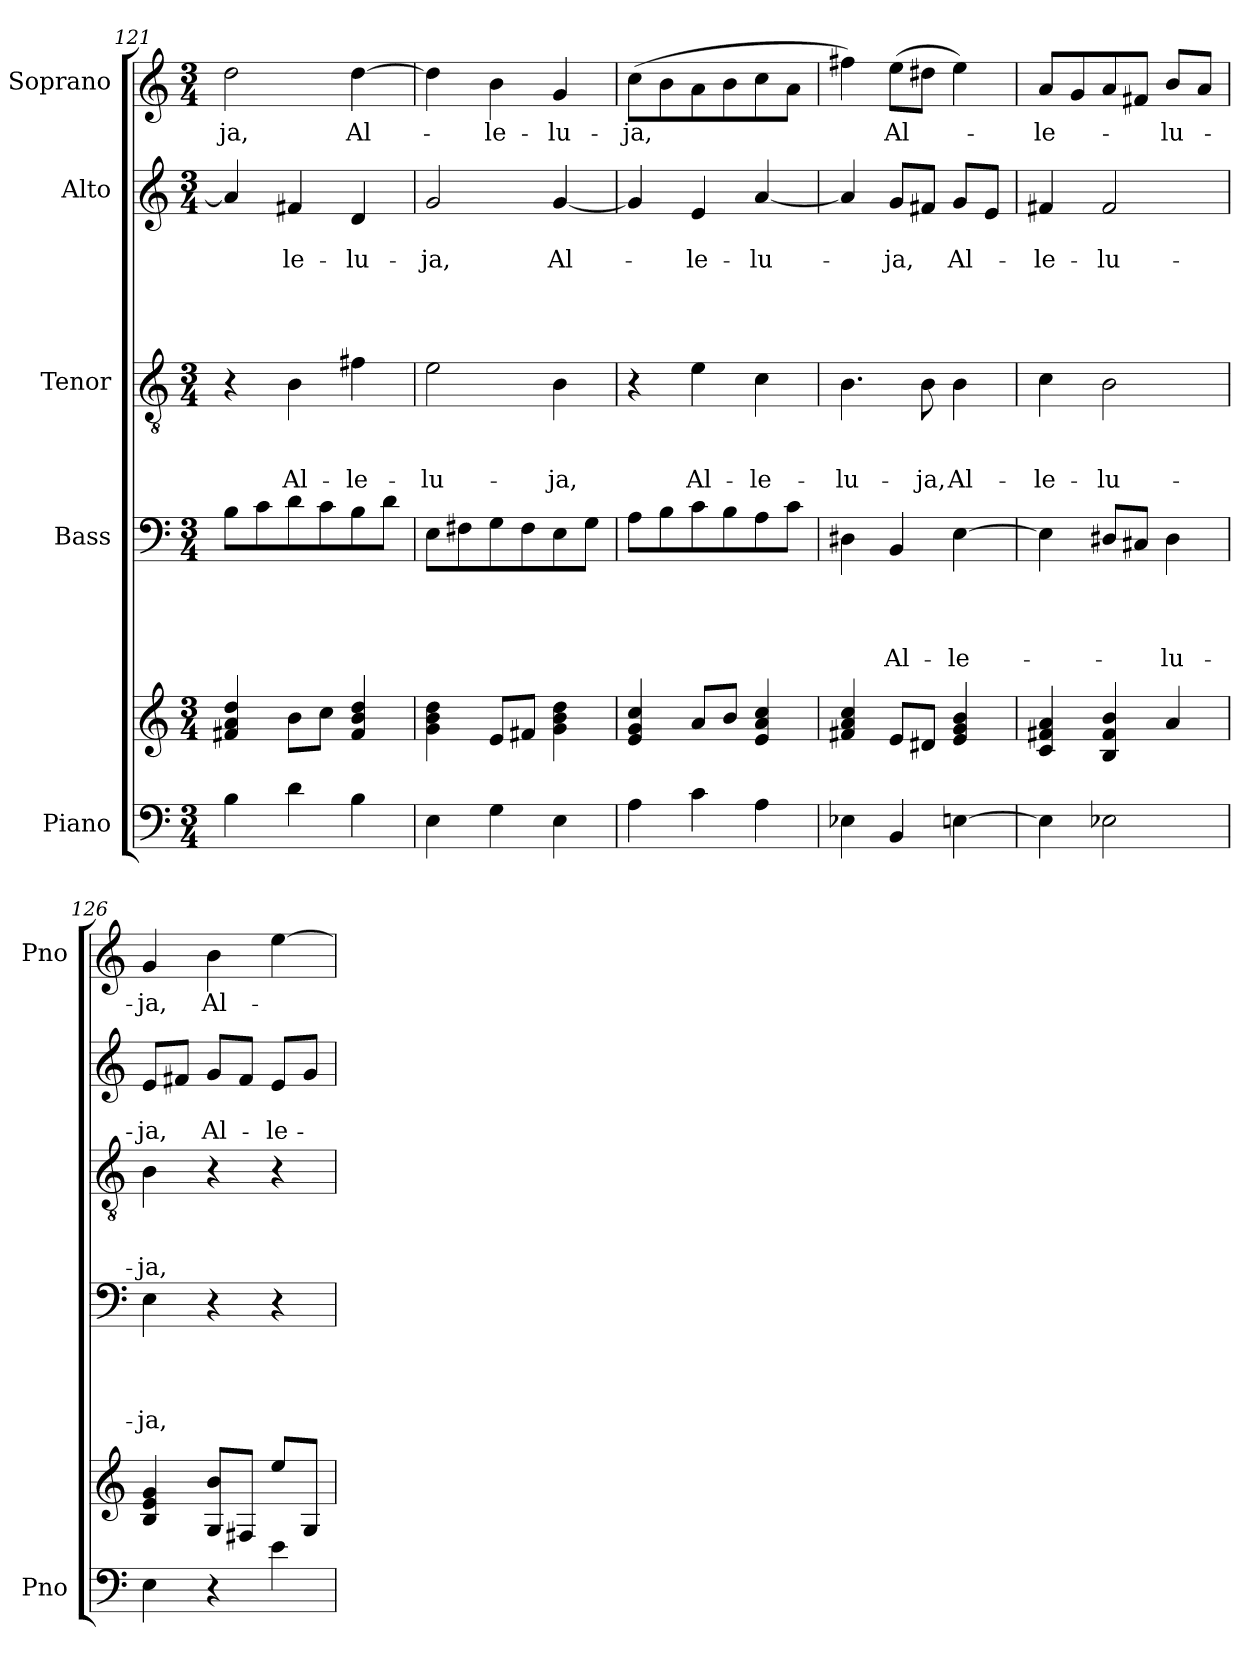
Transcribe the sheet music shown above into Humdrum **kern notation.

**kern	**kern	**kern	**text	**text	**text	**text	**kern	**text	**text	**text	**kern	**text	**text	**text	**text	**text	**kern	**text
*part5	*part5	*part4	*part4	*part4	*part4	*part4	*part3	*part3	*part3	*part3	*part2	*part2	*part2	*part2	*part2	*part2	*part1	*part1
*staff6	*staff5	*staff4	*staff4	*staff4	*staff4	*staff4	*staff3	*staff3	*staff3	*staff3	*staff2	*staff2	*staff2	*staff2	*staff2	*staff2	*staff1	*staff1
*I"Piano	*	*I"Bass	*	*	*	*	*I"Tenor	*	*	*	*I"Alto	*	*	*	*	*	*I"Soprano	*
*I'Pno	*	*	*	*	*	*	*	*	*	*	*	*	*	*	*	*	*I'Pno	*
*clefF4	*clefG2	*clefF4	*	*	*	*	*clefGv2	*	*	*	*clefG2	*	*	*	*	*	*clefG2	*
*k[]	*k[]	*k[]	*	*	*	*	*k[]	*	*	*	*k[]	*	*	*	*	*	*k[]	*
*C:	*C:	*C:	*	*	*	*	*C:	*	*	*	*C:	*	*	*	*	*	*C:	*
*M3/4	*M3/4	*M3/4	*	*	*	*	*M3/4	*	*	*	*M3/4	*	*	*	*	*	*M3/4	*
=121	=121	=121	=121	=121	=121	=121	=121	=121	=121	=121	=121	=121	=121	=121	=121	=121	=121	=121
4B\	4f#/ 4a/ 4dd/	8B\L	.	.	.	.	4r	.	.	.	4a/]	.	.	.	.	.	2dd\	-ja,
.	.	8c\	.	.	.	.	.	.	.	.	.	.	.	.	.	.	.	.
4d\	8b\L	8d\	.	.	.	.	4B\	.	.	Al-	4f#X/	.	-le-	.	.	.	.	.
.	8cc\J	8c\	.	.	.	.	.	.	.	.	.	.	.	.	.	.	.	.
4B\	4f#/ 4b/ 4dd/	8B\	.	.	.	.	4f#X\	.	.	-le-	4d/	.	-lu-	.	.	.	[4dd\	Al-
.	.	8d\J	.	.	.	.	.	.	.	.	.	.	.	.	.	.	.	.
=122	=122	=122	=122	=122	=122	=122	=122	=122	=122	=122	=122	=122	=122	=122	=122	=122	=122	=122
4E\	4g\ 4b\ 4dd\	8E\L	.	.	.	.	2e\	.	.	-lu-	2g/	.	-ja,	.	.	.	4dd\]	.
.	.	8F#X\	.	.	.	.	.	.	.	.	.	.	.	.	.	.	.	.
4G\	8e/L	8G\	.	.	.	.	.	.	.	.	.	.	.	.	.	.	4b\	-le-
.	8f#/J	8F#\	.	.	.	.	.	.	.	.	.	.	.	.	.	.	.	.
4E\	4g\ 4b\ 4dd\	8E\	.	.	.	.	4B\	.	.	-ja,	[4g/	.	Al-	.	.	.	4g/	-lu-
.	.	8G\J	.	.	.	.	.	.	.	.	.	.	.	.	.	.	.	.
!!LO:LB:g=z
=123	=123	=123	=123	=123	=123	=123	=123	=123	=123	=123	=123	=123	=123	=123	=123	=123	=123	=123
4A\	4e/ 4g/ 4cc/	8A\L	.	.	.	.	4r	.	.	.	4g/]	.	.	.	.	­	(8cc\L	-ja,
.	.	8B\	.	.	.	.	.	.	.	.	.	.	.	.	.	.	8b\	.
4c\	8a/L	8c\	.	.	.	.	4e\	.	.	Al-	4e/	.	-le-	.	.	.	8a\	.
.	8b/J	8B\	.	.	.	.	.	.	.	.	.	.	.	.	.	.	8b\	.
4A\	4e/ 4a/ 4cc/	8A\	.	.	.	.	4c\	.	.	-le-	[4a/	.	-lu-	.	.	.	8cc\	.
.	.	8c\J	.	.	.	.	.	.	.	.	.	.	.	.	.	.	8a\J	.
=124	=124	=124	=124	=124	=124	=124	=124	=124	=124	=124	=124	=124	=124	=124	=124	=124	=124	=124
4E-\	4f#/ 4a/ 4cc/	4D#X\	.	.	.	.	4.B\	.	.	-lu-	4a/]	.	.	.	.	.	4ff#X\)	.
4BB/	8e/L	4BB/	.	.	.	Al-	.	.	.	.	8g/L	.	-ja,	.	.	.	(8ee\L	Al-
.	8d#/J	.	.	.	.	.	8B\	.	.	-ja,	8f#X/J	.	.	.	.	.	8dd#X\J	.
[4E\	4e/ 4g/ 4b/	[4E\	.	.	.	-le-	4B\	.	.	Al-	8g/L	.	Al-	.	.	.	4ee\)	.
.	.	.	.	.	.	.	.	.	.	.	8e/J	.	.	.	.	.	.	.
=125	=125	=125	=125	=125	=125	=125	=125	=125	=125	=125	=125	=125	=125	=125	=125	=125	=125	=125
4E\]	4c/ 4f#/ 4a/	4E\]	.	.	.	.	4c\	.	.	-le-	4f#X/	.	-le-	.	.	.	8a/L	-le-
.	.	.	.	.	.	.	.	.	.	.	.	.	.	.	.	.	8g/	.
2E-\	4B/ 4f#/ 4b/	8D#X/L	.	.	.	.	2B\	.	.	-lu-	2f#/	.	-lu-	.	.	.	8a/	.
.	.	8C#X/J	.	.	.	.	.	.	.	.	.	.	.	.	.	.	8f#X/J	.
.	4a/	4D#\	.	.	.	-lu-	.	.	.	.	.	.	.	.	.	.	8b/L	-lu-
.	.	.	.	.	.	.	.	.	.	.	.	.	.	.	.	.	8a/J	.
=126	=126	=126	=126	=126	=126	=126	=126	=126	=126	=126	=126	=126	=126	=126	=126	=126	=126	=126
4E\	4B/ 4e/ 4g/	4E\	.	.	.	-ja,	4B\	.	.	-ja,	8e/L	.	-ja,	.	.	.	4g/	-ja,
.	.	.	.	.	.	.	.	.	.	.	8f#X/J	.	.	.	.	.	.	.
4r	8G/ 8b/L	4r	.	.	.	.	4r	.	.	.	8g/L	.	Al-	.	.	.	4b\	Al-
.	8F#/J	.	.	.	.	.	.	.	.	.	8f#/J	.	.	.	.	.	.	.
4e\	8ee/L	4r	.	.	.	.	4r	.	.	.	8e/L	.	-le-	.	.	.	[4ee\	.
.	8G/J	.	.	.	.	.	.	.	.	.	8g/J	.	.	.	.	.	.	.
=	=	=	=	=	=	=	=	=	=	=	=	=	=	=	=	=	=	=
*-	*-	*-	*-	*-	*-	*-	*-	*-	*-	*-	*-	*-	*-	*-	*-	*-	*-	*-
